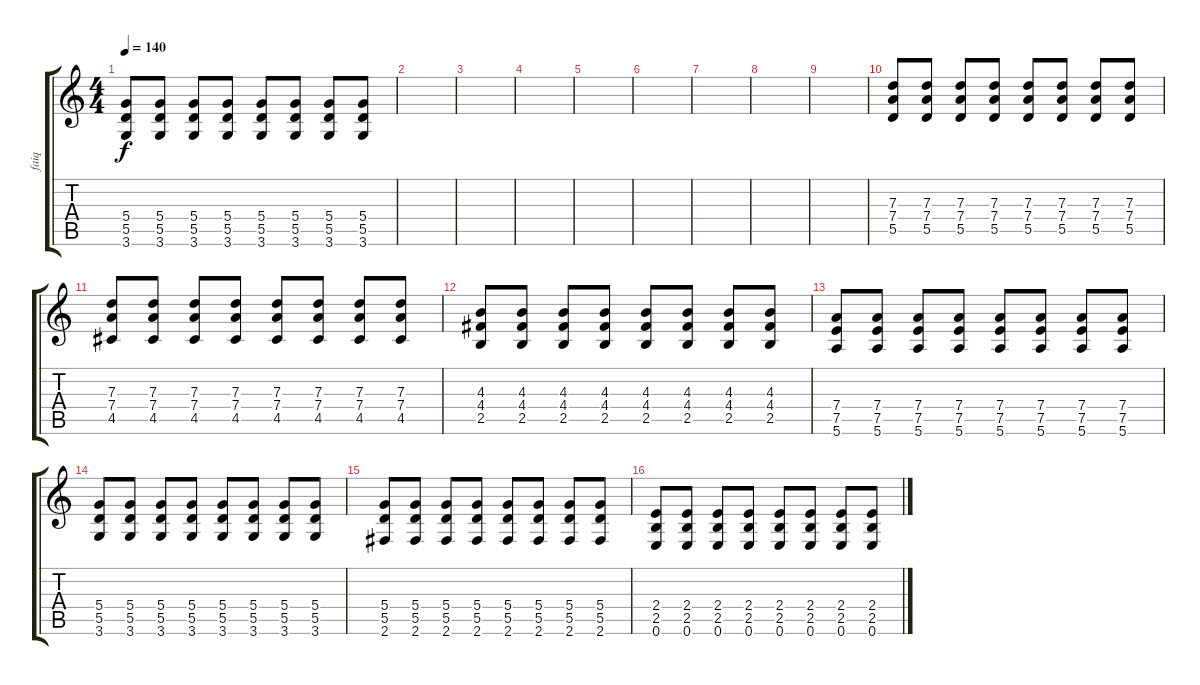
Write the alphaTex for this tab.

\track ("faiq" "faiq") {instrument overdrivenguitar}
\staff {score tabs}
\tuning (E4 B3 G3 D3 A2 E2) {hide}
\ts (4 4)
\tempo 140
\clef g2
\ks c
(5.4 5.5 3.6).8{dy f} (5.4 5.5 3.6).8 (5.4 5.5 3.6).8 (5.4 5.5 3.6).8 (5.4 5.5 3.6).8 (5.4 5.5 3.6).8 (5.4 5.5 3.6).8 (5.4 5.5 3.6).8 |
|
|
|
|
|
|
|
|
(7.3 7.4 5.5).8 (7.3 7.4 5.5).8 (7.3 7.4 5.5).8 (7.3 7.4 5.5).8 (7.3 7.4 5.5).8 (7.3 7.4 5.5).8 (7.3 7.4 5.5).8 (7.3 7.4 5.5).8 |
(7.3 7.4 4.5).8 (7.3 7.4 4.5).8 (7.3 7.4 4.5).8 (7.3 7.4 4.5).8 (7.3 7.4 4.5).8 (7.3 7.4 4.5).8 (7.3 7.4 4.5).8 (7.3 7.4 4.5).8 |
(4.3 4.4 2.5).8 (4.3 4.4 2.5).8 (4.3 4.4 2.5).8 (4.3 4.4 2.5).8 (4.3 4.4 2.5).8 (4.3 4.4 2.5).8 (4.3 4.4 2.5).8 (4.3 4.4 2.5).8 |
(7.4 7.5 5.6).8 (7.4 7.5 5.6).8 (7.4 7.5 5.6).8 (7.4 7.5 5.6).8 (7.4 7.5 5.6).8 (7.4 7.5 5.6).8 (7.4 7.5 5.6).8 (7.4 7.5 5.6).8 |
(5.4 5.5 3.6).8 (5.4 5.5 3.6).8 (5.4 5.5 3.6).8 (5.4 5.5 3.6).8 (5.4 5.5 3.6).8 (5.4 5.5 3.6).8 (5.4 5.5 3.6).8 (5.4 5.5 3.6).8 |
(5.4 5.5 2.6).8 (5.4 5.5 2.6).8 (5.4 5.5 2.6).8 (5.4 5.5 2.6).8 (5.4 5.5 2.6).8 (5.4 5.5 2.6).8 (5.4 5.5 2.6).8 (5.4 5.5 2.6).8 |
(2.4 2.5 0.6).8 (2.4 2.5 0.6).8 (2.4 2.5 0.6).8 (2.4 2.5 0.6).8 (2.4 2.5 0.6).8 (2.4 2.5 0.6).8 (2.4 2.5 0.6).8 (2.4 2.5 0.6).8
